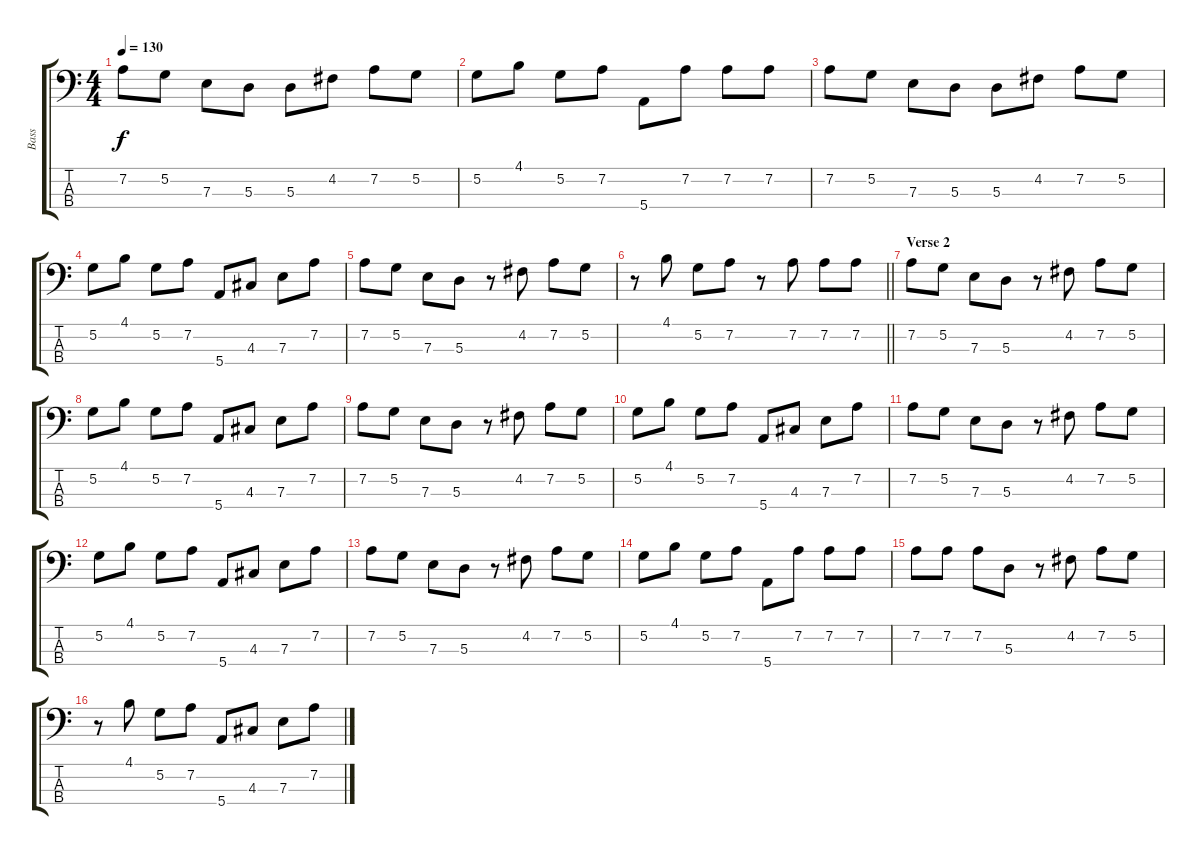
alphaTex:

\track ("Bass" "Bass") {instrument electricbasspick}
\staff {score tabs}
\tuning (G2 D2 A1 E1) {hide}
\ts (4 4)
\tempo 130
\clef f4
\ks c
7.2.8{dy f} 5.2.8 7.3.8 5.3.8 5.3.8 4.2.8 7.2.8 5.2.8 |
5.2.8 4.1.8 5.2.8 7.2.8 5.4.8 7.2.8 7.2.8 7.2.8 |
7.2.8 5.2.8 7.3.8 5.3.8 5.3.8 4.2.8 7.2.8 5.2.8 |
5.2.8 4.1.8 5.2.8 7.2.8 5.4.8 4.3.8 7.3.8 7.2.8 |
7.2.8 5.2.8 7.3.8 5.3.8 r.8 4.2.8 7.2.8 5.2.8 |
\barLineRight lightlight
r.8 4.1.8 5.2.8 7.2.8 r.8 7.2.8 7.2.8 7.2.8 |
\section ("" "Verse 2")
7.2.8 5.2.8 7.3.8 5.3.8 r.8 4.2.8 7.2.8 5.2.8 |
5.2.8 4.1.8 5.2.8 7.2.8 5.4.8 4.3.8 7.3.8 7.2.8 |
7.2.8 5.2.8 7.3.8 5.3.8 r.8 4.2.8 7.2.8 5.2.8 |
5.2.8 4.1.8 5.2.8 7.2.8 5.4.8 4.3.8 7.3.8 7.2.8 |
7.2.8 5.2.8 7.3.8 5.3.8 r.8 4.2.8 7.2.8 5.2.8 |
5.2.8 4.1.8 5.2.8 7.2.8 5.4.8 4.3.8 7.3.8 7.2.8 |
7.2.8 5.2.8 7.3.8 5.3.8 r.8 4.2.8 7.2.8 5.2.8 |
5.2.8 4.1.8 5.2.8 7.2.8 5.4.8 7.2.8 7.2.8 7.2.8 |
7.2.8 7.2.8 7.2.8 5.3.8 r.8 4.2.8 7.2.8 5.2.8 |
r.8 4.1.8 5.2.8 7.2.8 5.4.8 4.3.8 7.3.8 7.2.8
